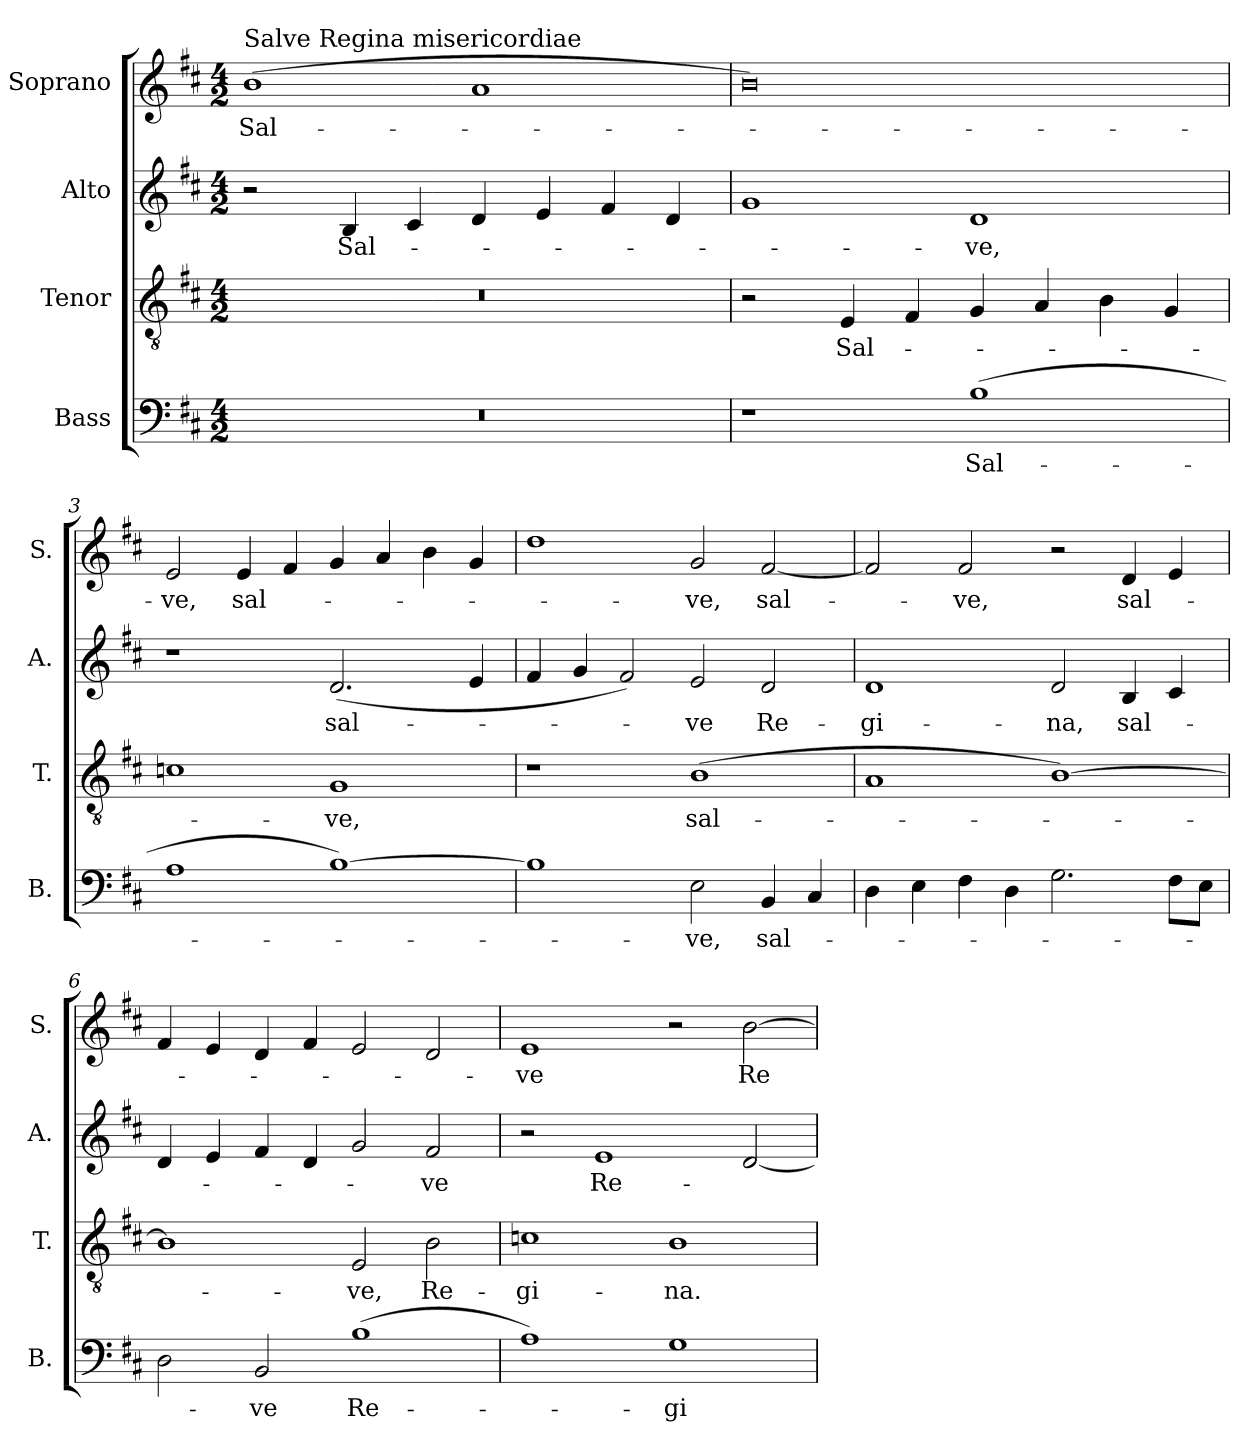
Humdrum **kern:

**kern	**text	**kern	**text	**kern	**text	**kern	**text
*part4	*part4	*part3	*part3	*part2	*part2	*part1	*part1
*staff4	*staff4	*staff3	*staff3	*staff2	*staff2	*staff1	*staff1
*I"Bass	*	*I"Tenor	*	*I"Alto	*	*I"Soprano	*
*I'B.	*	*I'T.	*	*I'A.	*	*I'S.	*
!!LO:PB:g=z
*clefF4	*	*clefGv2	*	*clefG2	*	*clefG2	*
*	*	*ITrd7c12	*	*	*	*	*
*k[f#c#]	*	*k[f#c#]	*	*k[f#c#]	*	*k[f#c#]	*
*D:	*	*D:	*	*D:	*	*D:	*
*M4/2	*	*M4/2	*	*M4/2	*	*M4/2	*
*MM168	*	*MM168	*	*MM168	*	*MM168	*
=1	=1	=1	=1	=1	=1	=1	=1
!LO:N:vis=1	!	!LO:N:vis=1	!	!	!	!	!
!	!	!	!	!	!	!LO:TX:a:t=Salve Regina misericordiae	!
!	!	!	!	!	!	!	!LO:LY:b:color=#000000
0r	.	0r	.	2r	.	(1bi	Sal-
!	!	!	!	!	!LO:LY:b:color=#000000	!	!
.	.	.	.	4Bi/	Sal-	.	.
.	.	.	.	4c#i/	.	.	.
.	.	.	.	4di/	.	1ai	.
.	.	.	.	4ei/	.	.	.
.	.	.	.	4f#i/	.	.	.
.	.	.	.	4di/	.	.	.
=2	=2	=2	=2	=2	=2	=2	=2
1r	.	2r	.	1gi	.	0bi)	.
!	!	!	!LO:LY:b:color=#000000	!	!	!	!
.	.	4EEi/	Sal-	.	.	.	.
.	.	4FF#i/	.	.	.	.	.
!	!LO:LY:b:color=#000000	!	!	!	!	!	!
!	!	!	!	!	!LO:LY:b:color=#000000	!	!
(1Bi	Sal-	4GGi/	.	1di	-ve,	.	.
.	.	4AAi/	.	.	.	.	.
.	.	4BBi\	.	.	.	.	.
.	.	4GGi/	.	.	.	.	.
=3	=3	=3	=3	=3	=3	=3	=3
!	!	!	!	!	!	!	!LO:LY:b:color=#000000
1Ai	.	1Cni	.	1r	.	2ei/	-ve,
!	!	!	!	!	!	!	!LO:LY:b:color=#000000
.	.	.	.	.	.	4ei/	sal-
.	.	.	.	.	.	4f#i/	.
!	!	!	!LO:LY:b:color=#000000	!	!	!	!
!	!	!	!	!	!LO:LY:b:color=#000000	!	!
[1Bi)	.	1GGi	-ve,	(2.di/	sal-	4gi/	.
.	.	.	.	.	.	4ai/	.
.	.	.	.	.	.	4bi\	.
.	.	.	.	4ei/	.	4gi/	.
=4	=4	=4	=4	=4	=4	=4	=4
1Bi]	.	1r	.	4f#i/	.	1ddi	.
.	.	.	.	4gi/	.	.	.
.	.	.	.	2f#i/)	.	.	.
!	!LO:LY:b:color=#000000	!	!	!	!	!	!
!	!	!	!LO:LY:b:color=#000000	!	!	!	!
!	!	!	!	!	!LO:LY:b:color=#000000	!	!
!	!	!	!	!	!	!	!LO:LY:b:color=#000000
2Ei\	-ve,	(1BBi	sal-	2ei/	-ve	2gi/	-ve,
!	!LO:LY:b:color=#000000	!	!	!	!	!	!
!	!	!	!	!	!LO:LY:b:color=#000000	!	!
!	!	!	!	!	!	!	!LO:LY:b:color=#000000
4BBi/	sal-	.	.	2di/	Re-	[2f#i/	sal-
4C#i/	.	.	.	.	.	.	.
=5	=5	=5	=5	=5	=5	=5	=5
!	!	!	!	!	!LO:LY:b:color=#000000	!	!
4Di\	.	1AAi	.	1di	-gi-	2f#i/]	.
4Ei\	.	.	.	.	.	.	.
!	!	!	!	!	!	!	!LO:LY:b:color=#000000
4F#i\	.	.	.	.	.	2f#i/	-ve,
4Di\	.	.	.	.	.	.	.
!	!	!	!	!	!LO:LY:b:color=#000000	!	!
2.Gi\	.	[1BBi)	.	2di/	-na,	2r	.
!	!	!	!	!	!LO:LY:b:color=#000000	!	!
!	!	!	!	!	!	!	!LO:LY:b:color=#000000
.	.	.	.	4Bi/	sal-	4di/	sal-
8F#i\L	.	.	.	4c#i/	.	4ei/	.
8Ei\J	.	.	.	.	.	.	.
=6	=6	=6	=6	=6	=6	=6	=6
2Di\	.	1BBi]	.	4di/	.	4f#i/	.
.	.	.	.	4ei/	.	4ei/	.
!	!LO:LY:b:color=#000000	!	!	!	!	!	!
2BBi/	-ve	.	.	4f#i/	.	4di/	.
.	.	.	.	4di/	.	4f#i/	.
!	!LO:LY:b:color=#000000	!	!	!	!	!	!
!	!	!	!LO:LY:b:color=#000000	!	!	!	!
(1Bi	Re-	2EEi/	-ve,	2gi/	.	2ei/	.
!	!	!	!LO:LY:b:color=#000000	!	!	!	!
!	!	!	!	!	!LO:LY:b:color=#000000	!	!
.	.	2BBi\	Re-	2f#i/	-ve	2di/	.
!!LO:LB:g=z
=7	=7	=7	=7	=7	=7	=7	=7
!	!	!	!LO:LY:b:color=#000000	!	!	!	!
!	!	!	!	!	!	!	!LO:LY:b:color=#000000
1Ai)	.	1Cni	-gi-	2r	.	1ei	-ve
!	!	!	!	!	!LO:LY:b:color=#000000	!	!
.	.	.	.	1ei	Re-	.	.
!	!LO:LY:b:color=#000000	!	!	!	!	!	!
!	!	!	!LO:LY:b:color=#000000	!	!	!	!
1Gi	-gi-	1BBi	-na.	.	.	2r	.
!	!	!	!	!	!	!	!LO:LY:b:color=#000000
.	.	.	.	[2di/	.	[2bi\	Re-
=	=	=	=	=	=	=	=
*-	*-	*-	*-	*-	*-	*-	*-
